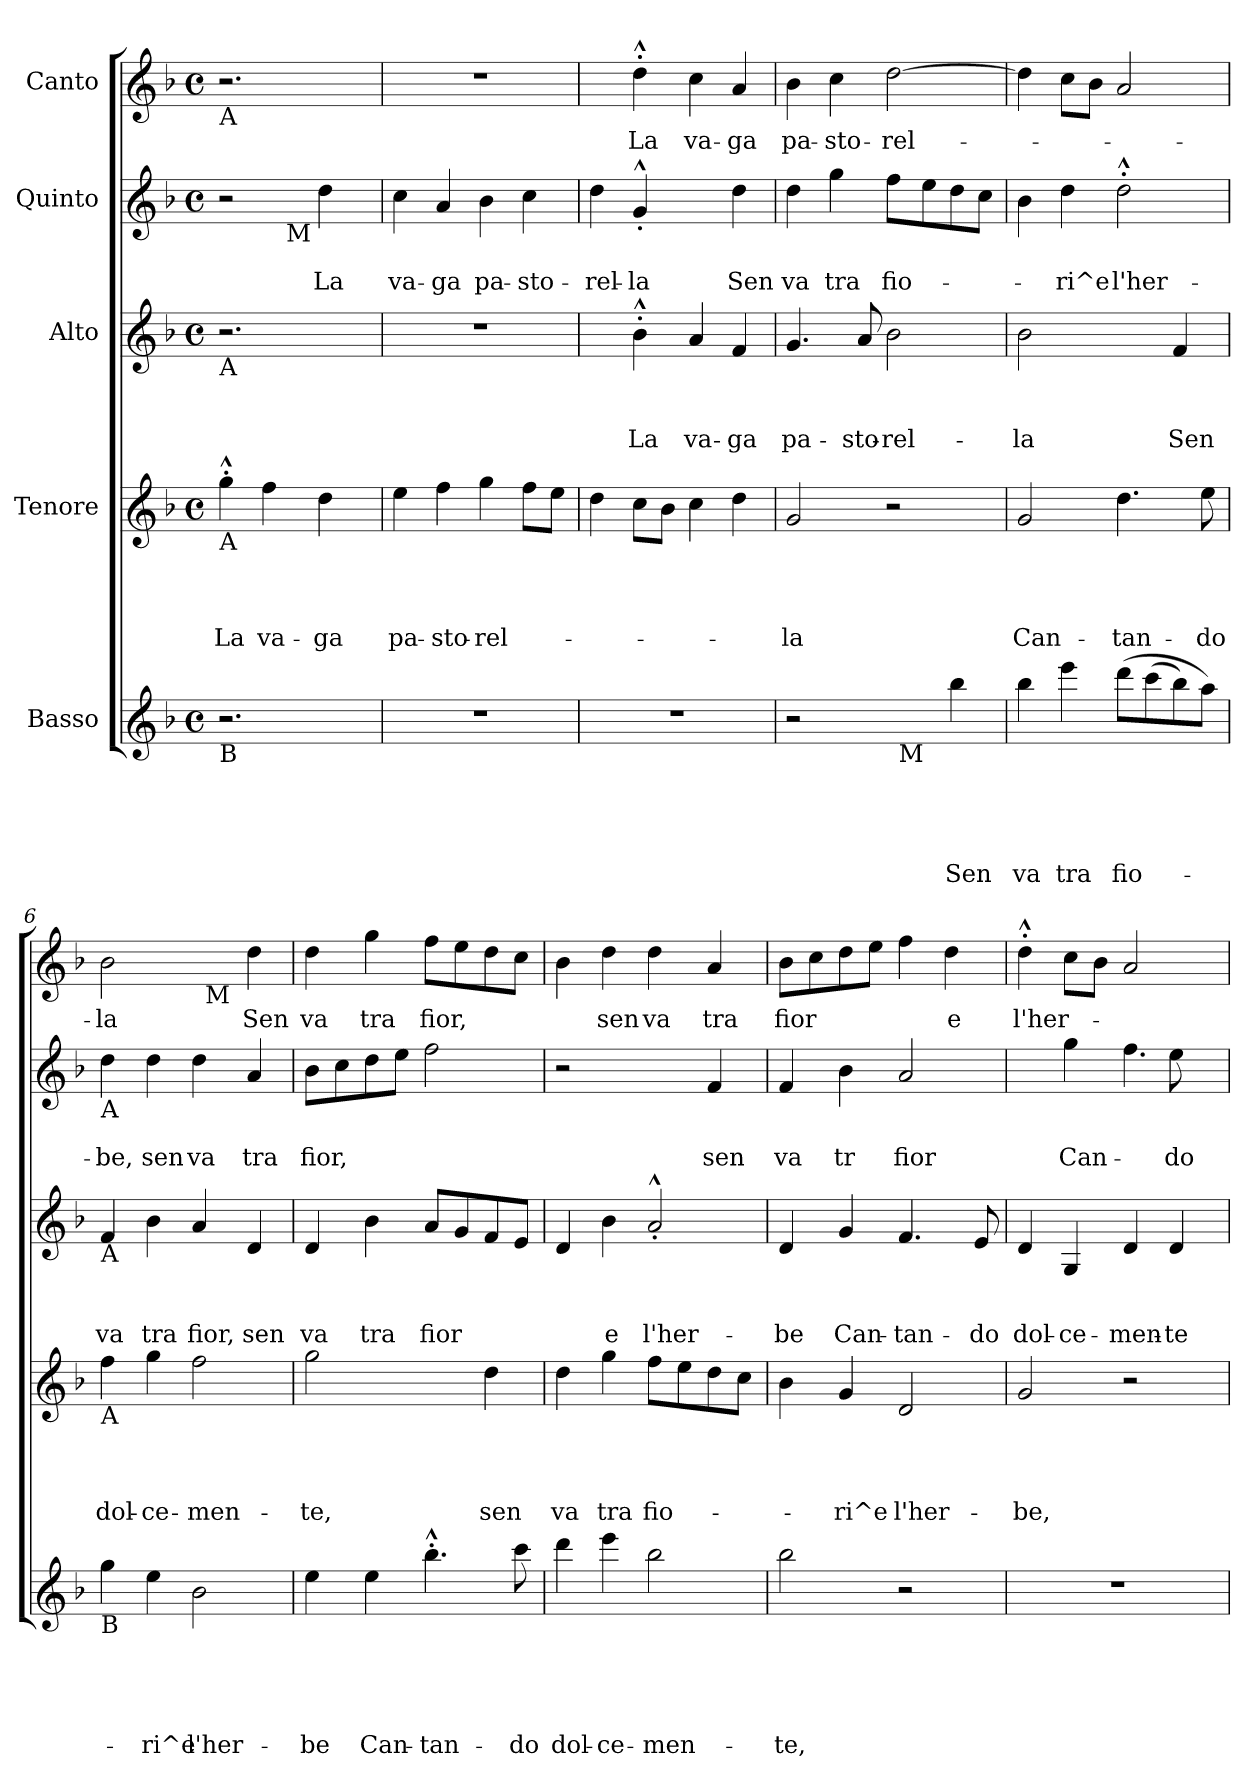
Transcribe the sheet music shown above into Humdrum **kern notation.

**kern	**text	**text	**text	**text	**text	**kern	**text	**text	**text	**text	**kern	**text	**text	**text	**kern	**text	**text	**kern	**text
*part5	*part5	*part5	*part5	*part5	*part5	*part4	*part4	*part4	*part4	*part4	*part3	*part3	*part3	*part3	*part2	*part2	*part2	*part1	*part1
*staff5	*staff5	*staff5	*staff5	*staff5	*staff5	*staff4	*staff4	*staff4	*staff4	*staff4	*staff3	*staff3	*staff3	*staff3	*staff2	*staff2	*staff2	*staff1	*staff1
*I"Basso	*	*	*	*	*	*I"Tenore	*	*	*	*	*I"Alto	*	*	*	*I"Quinto	*	*	*I"Canto	*
*clefG2	*	*	*	*	*	*clefG2	*	*	*	*	*clefG2	*	*	*	*clefG2	*	*	*clefG2	*
*k[b-]	*	*	*	*	*	*k[b-]	*	*	*	*	*k[b-]	*	*	*	*k[b-]	*	*	*k[b-]	*
*F:	*	*	*	*	*	*F:	*	*	*	*	*F:	*	*	*	*F:	*	*	*F:	*
*M4/4	*	*	*	*	*	*M4/4	*	*	*	*	*M4/4	*	*	*	*M4/4	*	*	*M4/4	*
*met(c)	*	*	*	*	*	*met(c)	*	*	*	*	*met(c)	*	*	*	*met(c)	*	*	*met(c)	*
=1	=1	=1	=1	=1	=1	=1	=1	=1	=1	=1	=1	=1	=1	=1	=1	=1	=1	=1	=1
!	!	!	!	!	!	!	!	!	!	!	!	!	!	!	!	!	!	!LO:TX:b:t=A	!
!	!	!	!	!	!	!	!	!	!	!	!	!	!	!	!LO:TX:b:t=A	!	!	!	!
!	!	!	!	!	!	!	!	!	!	!	!LO:TX:b:t=A	!	!	!	!	!	!	!	!
!	!	!	!	!	!	!LO:TX:b:t=A	!	!	!	!	!	!	!	!	!	!	!	!	!
!LO:TX:b:t=B	!	!	!	!	!	!	!	!	!	!	!	!	!	!	!	!	!	!	!
!	!	!	!	!	!	!	!	!	!	!LO:LY:b	!	!	!	!	!	!	!	!	!
*	*	*	*	*	*	*	*	*	*	*	*	*	*	*	*^	*	*	*	*
2.r	.	.	.	.	.	4gg^^>'>\	.	.	.	La	2.r	.	.	.	2r	4ryy	.	.	2.r	.
!	!	!	!	!	!	!	!	!	!	!LO:LY:b	!	!	!	!	!	!	!	!	!	!
.	.	.	.	.	.	4ff\	.	.	.	va-	.	.	.	.	.	16.ryy	.	.	.	.
!	!	!	!	!	!	!	!	!	!	!	!	!	!	!	!	!LO:TX:b:t=M	!	!	!	!
.	.	.	.	.	.	.	.	.	.	.	.	.	.	.	.	4ryy	.	.	.	.
!	!	!	!	!	!	!	!	!	!	!LO:LY:b	!	!	!	!	!	!	!	!LO:LY:b	!	!
.	.	.	.	.	.	4dd\	.	.	.	-ga	.	.	.	.	4dd\	.	.	La	.	.
.	.	.	.	.	.	.	.	.	.	.	.	.	.	.	.	8ryy	.	.	.	.
.	.	.	.	.	.	.	.	.	.	.	.	.	.	.	.	32ryy	.	.	.	.
=2	=2	=2	=2	=2	=2	=2	=2	=2	=2	=2	=2	=2	=2	=2	=2	=2	=2	=2	=2	=2
!	!	!	!	!	!	!	!	!	!	!LO:LY:b	!	!	!	!	!	!	!	!LO:LY:b	!	!
*	*	*	*	*	*	*	*	*	*	*	*	*	*	*	*v	*v	*	*	*	*
1r	.	.	.	.	.	4ee\	.	.	.	pa-	1r	.	.	.	4cc\	.	va-	1r	.
!	!	!	!	!	!	!	!	!	!	!LO:LY:b	!	!	!	!	!	!	!LO:LY:b	!	!
.	.	.	.	.	.	4ff\	.	.	.	-sto-	.	.	.	.	4a/	.	-ga	.	.
!	!	!	!	!	!	!	!	!	!	!LO:LY:b	!	!	!	!	!	!	!LO:LY:b	!	!
.	.	.	.	.	.	4gg\	.	.	.	-rel-	.	.	.	.	4b-\	.	pa-	.	.
!	!	!	!	!	!	!	!	!	!	!	!	!	!	!	!	!	!LO:LY:b	!	!
.	.	.	.	.	.	8ff\L	.	.	.	.	.	.	.	.	4cc\	.	-sto-	.	.
.	.	.	.	.	.	8ee\J	.	.	.	.	.	.	.	.	.	.	.	.	.
=3	=3	=3	=3	=3	=3	=3	=3	=3	=3	=3	=3	=3	=3	=3	=3	=3	=3	=3	=3
!	!	!	!	!	!	!	!	!	!	!	!	!	!	!	!	!	!LO:LY:b	!	!
1r	.	.	.	.	.	4dd\	.	.	.	.	4ryy	.	.	.	4dd\	.	-rel-	4ryy	.
!	!	!	!	!	!	!	!	!	!	!	!	!	!	!LO:LY:b	!	!	!LO:LY:b	!	!LO:LY:b
.	.	.	.	.	.	8cc\L	.	.	.	.	4b-^^>'>\	.	.	La	4g^^<'</	.	-la	4dd^^>'>\	La
.	.	.	.	.	.	8b-\J	.	.	.	.	.	.	.	.	.	.	.	.	.
!	!	!	!	!	!	!	!	!	!	!	!	!	!	!LO:LY:b	!	!	!	!	!LO:LY:b
.	.	.	.	.	.	4cc\	.	.	.	.	4a/	.	.	va-	4ryy	.	.	4cc\	va-
!	!	!	!	!	!	!	!	!	!	!	!	!	!	!LO:LY:b	!	!	!LO:LY:b	!	!LO:LY:b
.	.	.	.	.	.	4dd\	.	.	.	.	4f/	.	.	-ga	4dd\	.	Sen	4a/	-ga
=4	=4	=4	=4	=4	=4	=4	=4	=4	=4	=4	=4	=4	=4	=4	=4	=4	=4	=4	=4
!	!	!	!	!	!	!	!	!	!	!LO:LY:b	!	!	!	!LO:LY:b	!	!	!LO:LY:b	!	!LO:LY:b
*^	*	*	*	*	*	*	*	*	*	*	*	*	*	*	*	*	*	*	*
2r	2ryy	.	.	.	.	.	2g/	.	.	.	-la	4.g/	.	.	pa-	4dd\	.	va	4b-\	pa-
!	!	!	!	!	!	!	!	!	!	!	!	!	!	!	!	!	!	!LO:LY:b	!	!LO:LY:b
.	.	.	.	.	.	.	.	.	.	.	.	.	.	.	.	4gg\	.	tra	4cc\	-sto-
!	!	!	!	!	!	!	!	!	!	!	!	!	!	!	!LO:LY:b	!	!	!	!	!
.	.	.	.	.	.	.	.	.	.	.	.	8a/	.	.	-sto-	.	.	.	.	.
!	!	!	!	!	!	!	!	!	!	!	!	!	!	!	!LO:LY:b	!	!	!LO:LY:b	!	!LO:LY:b
4ryy	32ryy	.	.	.	.	.	2r	.	.	.	.	2b-\	.	.	-rel-	8ff\L	.	fio-	[>2dd\	-rel-
!	!LO:TX:b:t=M	!	!	!	!	!	!	!	!	!	!	!	!	!	!	!	!	!	!	!
.	4...ryy	.	.	.	.	.	.	.	.	.	.	.	.	.	.	.	.	.	.	.
.	.	.	.	.	.	.	.	.	.	.	.	.	.	.	.	8ee\	.	.	.	.
!	!	!	!	!	!	!LO:LY:b	!	!	!	!	!	!	!	!	!	!	!	!	!	!
4bb-\	.	.	.	.	.	Sen	.	.	.	.	.	.	.	.	.	8dd\	.	.	.	.
.	.	.	.	.	.	.	.	.	.	.	.	.	.	.	.	8cc\J	.	.	.	.
=5	=5	=5	=5	=5	=5	=5	=5	=5	=5	=5	=5	=5	=5	=5	=5	=5	=5	=5	=5	=5
!	!	!	!	!	!	!LO:LY:b	!	!	!	!	!LO:LY:b	!	!	!	!LO:LY:b	!	!	!	!	!
*v	*v	*	*	*	*	*	*	*	*	*	*	*	*	*	*	*	*	*	*	*
4bb-\	.	.	.	.	va	2g/	.	.	.	Can-	2b-\	.	.	-la	4b-\	.	.	4dd\]	.
!	!	!	!	!	!LO:LY:b	!	!	!	!	!	!	!	!	!	!	!	!LO:LY:b	!	!
4eee\	.	.	.	.	tra	.	.	.	.	.	.	.	.	.	4dd\	.	-ri^e	8cc\L	.
.	.	.	.	.	.	.	.	.	.	.	.	.	.	.	.	.	.	8b-\J	.
!	!	!	!	!	!LO:LY:b	!	!	!	!	!LO:LY:b	!	!	!	!	!	!	!LO:LY:b	!	!
(<8ddd\L	.	.	.	.	fio-	4.dd\	.	.	.	-tan-	4ryy	.	.	.	2dd^^>'>\	.	l'her-	2a/	.
(<8ccc\	.	.	.	.	.	.	.	.	.	.	.	.	.	.	.	.	.	.	.
!	!	!	!	!	!	!	!	!	!	!	!	!	!	!LO:LY:b	!	!	!	!	!
8bb-\)	.	.	.	.	.	.	.	.	.	.	4f/	.	.	Sen	.	.	.	.	.
!	!	!	!	!	!	!	!	!	!	!LO:LY:b	!	!	!	!	!	!	!	!	!
8aa\J)	.	.	.	.	.	8ee\	.	.	.	-do	.	.	.	.	.	.	.	.	.
!!LO:LB:g=z
=6	=6	=6	=6	=6	=6	=6	=6	=6	=6	=6	=6	=6	=6	=6	=6	=6	=6	=6	=6
!	!	!	!	!	!	!	!	!	!	!	!	!	!	!	!	!	!	!LO:TX:b:t=A	!
!	!	!	!	!	!	!	!	!	!	!	!	!	!	!	!LO:TX:b:t=A	!	!	!	!
!	!	!	!	!	!	!	!	!	!	!	!LO:TX:b:t=A	!	!	!	!	!	!	!	!
!	!	!	!	!	!	!LO:TX:b:t=A	!	!	!	!	!	!	!	!	!	!	!	!	!
!LO:TX:b:t=B	!	!	!	!	!	!	!	!	!	!	!	!	!	!	!	!	!	!	!
!	!	!	!	!	!	!	!	!	!	!LO:LY:b	!	!	!	!LO:LY:b	!	!	!LO:LY:b	!	!LO:LY:b
*	*	*	*	*	*	*	*	*	*	*	*	*	*	*	*	*	*	*^	*
4gg\	.	.	.	.	.	4ff\	.	.	.	dol-	4f/	.	.	va	4dd\	.	-be,	2b-\	2ryy	-la
!	!	!	!	!	!LO:LY:b	!	!	!	!	!LO:LY:b	!	!	!	!LO:LY:b	!	!	!LO:LY:b	!	!	!
4ee\	.	.	.	.	-ri^e	4gg\	.	.	.	-ce-	4b-\	.	.	tra	4dd\	.	sen	.	.	.
!	!	!	!	!	!LO:LY:b	!	!	!	!	!LO:LY:b	!	!	!	!LO:LY:b	!	!	!LO:LY:b	!	!	!
2b-\	.	.	.	.	l'her-	2ff\	.	.	.	-men-	4a/	.	.	fior,	4dd\	.	va	4ryy	32ryy	.
!	!	!	!	!	!	!	!	!	!	!	!	!	!	!	!	!	!	!	!LO:TX:b:t=M	!
.	.	.	.	.	.	.	.	.	.	.	.	.	.	.	.	.	.	.	4...ryy	.
!	!	!	!	!	!	!	!	!	!	!	!	!	!	!LO:LY:b	!	!	!LO:LY:b	!	!	!LO:LY:b
.	.	.	.	.	.	.	.	.	.	.	4d/	.	.	sen	4a/	.	tra	4dd\	.	Sen
=7	=7	=7	=7	=7	=7	=7	=7	=7	=7	=7	=7	=7	=7	=7	=7	=7	=7	=7	=7	=7
!	!	!	!	!	!LO:LY:b	!	!	!	!	!LO:LY:b	!	!	!	!LO:LY:b	!	!	!LO:LY:b	!	!	!LO:LY:b
*	*	*	*	*	*	*	*	*	*	*	*	*	*	*	*	*	*	*v	*v	*
4ee\	.	.	.	.	-be	2gg\	.	.	.	-te,	4d/	.	.	va	8b-\L	.	fior,	4dd\	va
.	.	.	.	.	.	.	.	.	.	.	.	.	.	.	8cc\	.	.	.	.
!	!	!	!	!	!LO:LY:b	!	!	!	!	!	!	!	!	!LO:LY:b	!	!	!	!	!LO:LY:b
4ee\	.	.	.	.	Can-	.	.	.	.	.	4b-\	.	.	tra	8dd\	.	.	4gg\	tra
.	.	.	.	.	.	.	.	.	.	.	.	.	.	.	8ee\J	.	.	.	.
!	!	!	!	!	!LO:LY:b	!	!	!	!	!	!	!	!	!LO:LY:b	!	!	!	!	!LO:LY:b
4.bb-^^>'>\	.	.	.	.	-tan-	4ryy	.	.	.	.	8a/L	.	.	fior	2ff\	.	.	8ff\L	fior,
.	.	.	.	.	.	.	.	.	.	.	8g/	.	.	.	.	.	.	8ee\	.
!	!	!	!	!	!	!	!	!	!	!LO:LY:b	!	!	!	!	!	!	!	!	!
.	.	.	.	.	.	4dd\	.	.	.	sen	8f/	.	.	.	.	.	.	8dd\	.
!	!	!	!	!	!LO:LY:b	!	!	!	!	!	!	!	!	!	!	!	!	!	!
8ccc\	.	.	.	.	-do	.	.	.	.	.	8e/J	.	.	.	.	.	.	8cc\J	.
=8	=8	=8	=8	=8	=8	=8	=8	=8	=8	=8	=8	=8	=8	=8	=8	=8	=8	=8	=8
!	!	!	!	!	!LO:LY:b	!	!	!	!	!LO:LY:b	!	!	!	!	!	!	!	!	!
4ddd\	.	.	.	.	dol-	4dd\	.	.	.	va	4d/	.	.	.	2r	.	.	4b-\	.
!	!	!	!	!	!LO:LY:b	!	!	!	!	!LO:LY:b	!	!	!	!LO:LY:b	!	!	!	!	!LO:LY:b
4eee\	.	.	.	.	-ce-	4gg\	.	.	.	tra	4b-\	.	.	e	.	.	.	4dd\	sen
!	!	!	!	!	!LO:LY:b	!	!	!	!	!LO:LY:b	!	!	!	!LO:LY:b	!	!	!	!	!LO:LY:b
2bb-\	.	.	.	.	-men-	8ff\L	.	.	.	fio-	2a^^<'</	.	.	l'her-	4ryy	.	.	4dd\	va
.	.	.	.	.	.	8ee\	.	.	.	.	.	.	.	.	.	.	.	.	.
!	!	!	!	!	!	!	!	!	!	!	!	!	!	!	!	!	!LO:LY:b	!	!LO:LY:b
.	.	.	.	.	.	8dd\	.	.	.	.	.	.	.	.	4f/	.	sen	4a/	tra
.	.	.	.	.	.	8cc\J	.	.	.	.	.	.	.	.	.	.	.	.	.
=9	=9	=9	=9	=9	=9	=9	=9	=9	=9	=9	=9	=9	=9	=9	=9	=9	=9	=9	=9
!	!	!	!	!	!LO:LY:b	!	!	!	!	!	!	!	!	!LO:LY:b	!	!	!LO:LY:b	!	!LO:LY:b
2bb-\	.	.	.	.	-te,	4b-\	.	.	.	.	4d/	.	.	-be	4f/	.	va	8b-\L	fior
.	.	.	.	.	.	.	.	.	.	.	.	.	.	.	.	.	.	8cc\	.
!	!	!	!	!	!	!	!	!	!	!LO:LY:b	!	!	!	!LO:LY:b	!	!	!LO:LY:b	!	!
.	.	.	.	.	.	4g/	.	.	.	-ri^e	4g/	.	.	Can-	4b-\	.	tr	8dd\	.
.	.	.	.	.	.	.	.	.	.	.	.	.	.	.	.	.	.	8ee\J	.
!	!	!	!	!	!	!	!	!	!	!LO:LY:b	!	!	!	!LO:LY:b	!	!	!LO:LY:b	!	!
2r	.	.	.	.	.	2d/	.	.	.	l'her-	4.f/	.	.	-tan-	2a/	.	fior	4ff\	.
!	!	!	!	!	!	!	!	!	!	!	!	!	!	!	!	!	!	!	!LO:LY:b
.	.	.	.	.	.	.	.	.	.	.	.	.	.	.	.	.	.	4dd\	e
!	!	!	!	!	!	!	!	!	!	!	!	!	!	!LO:LY:b	!	!	!	!	!
.	.	.	.	.	.	.	.	.	.	.	8e/	.	.	-do	.	.	.	.	.
=10	=10	=10	=10	=10	=10	=10	=10	=10	=10	=10	=10	=10	=10	=10	=10	=10	=10	=10	=10
!	!	!	!	!	!	!	!	!	!	!LO:LY:b	!	!	!	!LO:LY:b	!	!	!	!	!LO:LY:b
*	*	*	*	*	*	*	*	*	*	*	*	*	*	*	*^	*	*	*	*
1r	.	.	.	.	.	2g/	.	.	.	-be,	4d/	.	.	dol-	4ryy	2.ryy	.	.	4dd^^>'>\	l'her-
!	!	!	!	!	!	!	!	!	!	!	!	!	!	!LO:LY:b	!	!	!	!LO:LY:b	!	!
.	.	.	.	.	.	.	.	.	.	.	4G/	.	.	-ce-	4gg\	.	.	Can-	8cc\L	.
.	.	.	.	.	.	.	.	.	.	.	.	.	.	.	.	.	.	.	8b-\J	.
!	!	!	!	!	!	!	!	!	!	!	!	!	!	!LO:LY:b	!	!	!	!	!	!
.	.	.	.	.	.	2r	.	.	.	.	4d/	.	.	-men-	4.ff\	.	.	.	2a/	.
!	!	!	!	!	!	!	!	!	!	!	!	!	!	!LO:LY:b	!	!	!	!LO:LY:b	!	!
.	.	.	.	.	.	.	.	.	.	.	4d/	.	.	-te	.	8ee\	.	-do	.	.
.	.	.	.	.	.	.	.	.	.	.	.	.	.	.	8ryy	8ryy	.	.	.	.
*	*	*	*	*	*	*	*	*	*	*	*	*	*	*	*v	*v	*	*	*	*
=	=	=	=	=	=	=	=	=	=	=	=	=	=	=	=	=	=	=	=
*-	*-	*-	*-	*-	*-	*-	*-	*-	*-	*-	*-	*-	*-	*-	*-	*-	*-	*-	*-
